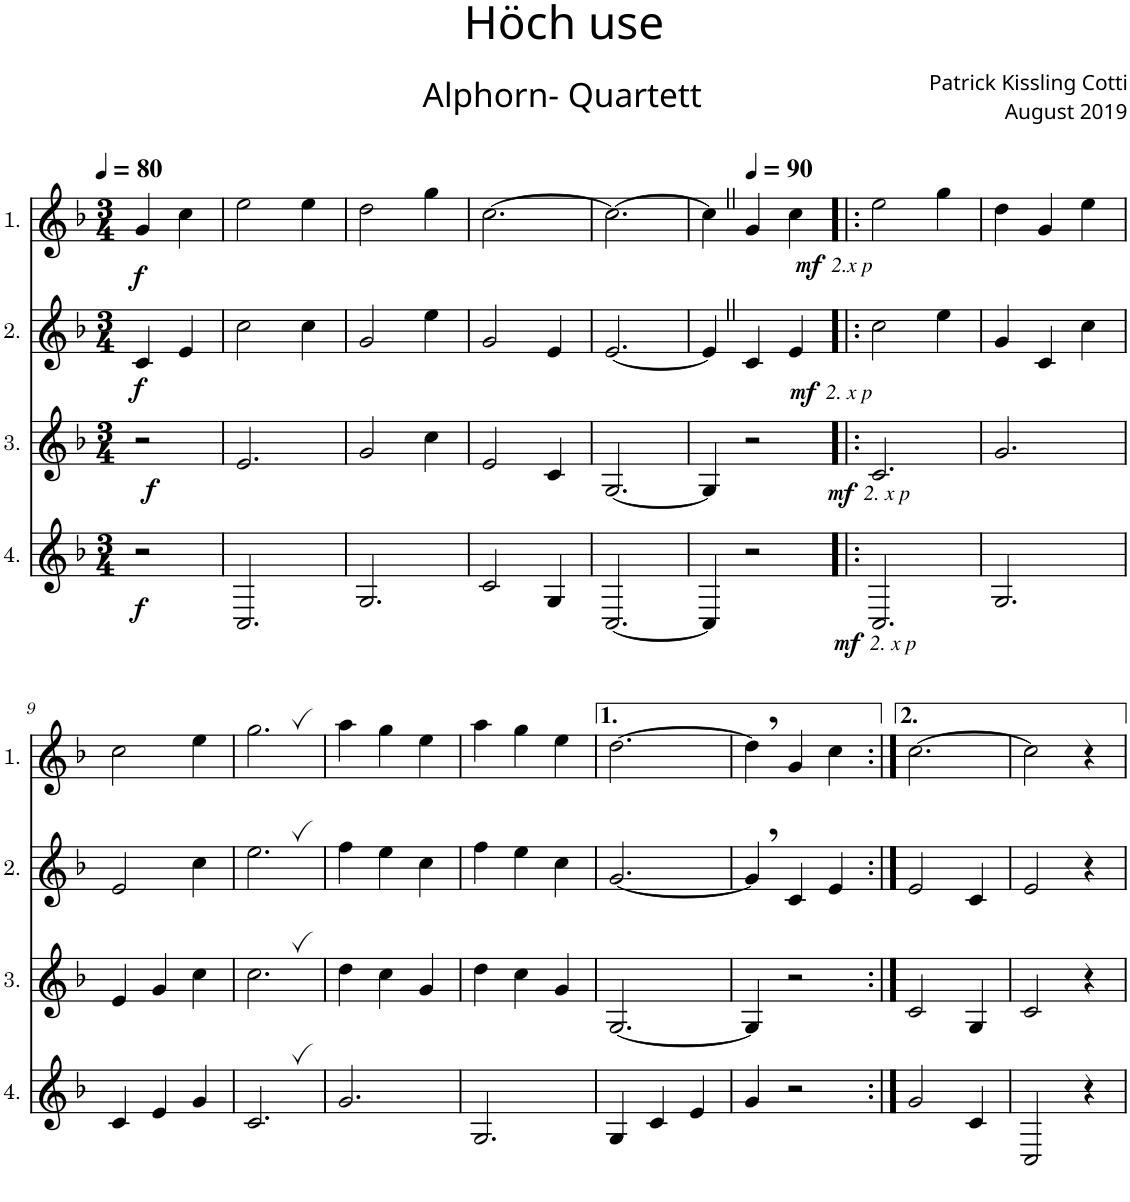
**kern	**dynam	**kern	**dynam	**kern	**dynam	**kern	**dynam
*part4	*part4	*part3	*part3	*part2	*part2	*part1	*part1
*staff4	*staff4	*staff3	*staff3	*staff2	*staff2	*staff1	*staff1
*I"4.	*	*I"3.	*	*I"2.	*	*I"1.	*
*clefG2	*	*clefG2	*	*clefG2	*	*clefG2	*
*Trd4c7	*	*Trd4c7	*	*Trd4c7	*	*Trd4c7	*
*k[b-]	*	*k[b-]	*	*k[b-]	*	*k[b-]	*
*M3/4	*	*M3/4	*	*M3/4	*	*M3/4	*
*MM80	*	*MM80	*	*MM80	*	*MM80	*
=1	=1	=1	=1	=1	=1	=1	=1
!	!LO:DY:b	!	!LO:DY:b	!	!LO:DY:b	!	!LO:DY:b
2r	f	2r	f	4c/	f	4g/	f
.	.	.	.	4e/	.	4cc\	.
=2	=2	=2	=2	=2	=2	=2	=2
2.C/	.	2.e/	.	2cc\	.	2ee\	.
.	.	.	.	4cc\	.	4ee\	.
=3	=3	=3	=3	=3	=3	=3	=3
2.G/	.	2g/	.	2g/	.	2dd\	.
.	.	4cc\	.	4ee\	.	4gg\	.
=4	=4	=4	=4	=4	=4	=4	=4
2c/	.	2e/	.	2g/	.	[2.cc\	.
4G/	.	4c/	.	4e/	.	.	.
=5	=5	=5	=5	=5	=5	=5	=5
[2.C/	.	[2.G/	.	[2.e/	.	2.cc\_	.
=6	=6	=6	=6	=6	=6	=6	=6
4C/]	.	4G/]	.	4eZ/]	.	4ccZ\]	.
*	*	*	*	*	*	*MM90	*
2r	.	2r	.	4c/	.	4g/	.
!	!	!	!	!	!LO:DY:b	!	!
!	!	!	!	!	!LO:DY:n=1:b	!	!LO:DY:b
!	!	!	!	!	!	!	!LO:DY:n=1:b
.	.	.	.	4e/	mf other-dynamics	4cc\	mf other-dynamics
=7!|:	=7!|:	=7!|:	=7!|:	=7!|:	=7!|:	=7!|:	=7!|:
!	!LO:DY:b	!	!	!	!	!	!
!	!LO:DY:n=1:b	!	!LO:DY:b	!	!	!	!
!	!	!	!LO:DY:n=1:b	!	!	!	!
2.C/	mf other-dynamics	2.c/	mf other-dynamics	2cc\	.	2ee\	.
.	.	.	.	4ee\	.	4gg\	.
=8	=8	=8	=8	=8	=8	=8	=8
2.G/	.	2.g/	.	4g/	.	4dd\	.
.	.	.	.	4c/	.	4g/	.
.	.	.	.	4cc\	.	4ee\	.
!!LO:LB:g=z
=9	=9	=9	=9	=9	=9	=9	=9
4c/	.	4e/	.	2e/	.	2cc\	.
4e/	.	4g/	.	.	.	.	.
4g/	.	4cc\	.	4cc\	.	4ee\	.
=10	=10	=10	=10	=10	=10	=10	=10
2.c,/	.	2.cc,\	.	2.ee,\	.	2.gg,\	.
=11	=11	=11	=11	=11	=11	=11	=11
2.g/	.	4dd\	.	4ff\	.	4aa\	.
.	.	4cc\	.	4ee\	.	4gg\	.
.	.	4g/	.	4cc\	.	4ee\	.
=12	=12	=12	=12	=12	=12	=12	=12
2.G/	.	4dd\	.	4ff\	.	4aa\	.
.	.	4cc\	.	4ee\	.	4gg\	.
.	.	4g/	.	4cc\	.	4ee\	.
=13	=13	=13	=13	=13	=13	=13	=13
4G/	.	[2.G/	.	[2.g/	.	[2.dd\	.
4c/	.	.	.	.	.	.	.
4e/	.	.	.	.	.	.	.
=14	=14	=14	=14	=14	=14	=14	=14
4g/	.	4G/]	.	4g,/]	.	4dd,\]	.
2r	.	2r	.	4c/	.	4g/	.
.	.	.	.	4e/	.	4cc\	.
=15:|!	=15:|!	=15:|!	=15:|!	=15:|!	=15:|!	=15:|!	=15:|!
2g/	.	2c/	.	2e/	.	[2.cc\	.
4c/	.	4G/	.	4c/	.	.	.
=16	=16	=16	=16	=16	=16	=16	=16
2C/	.	2c/	.	2e/	.	2cc\]	.
4r	.	4r	.	4r	.	4r	.
=	=	=	=	=	=	=	=
*-	*-	*-	*-	*-	*-	*-	*-
